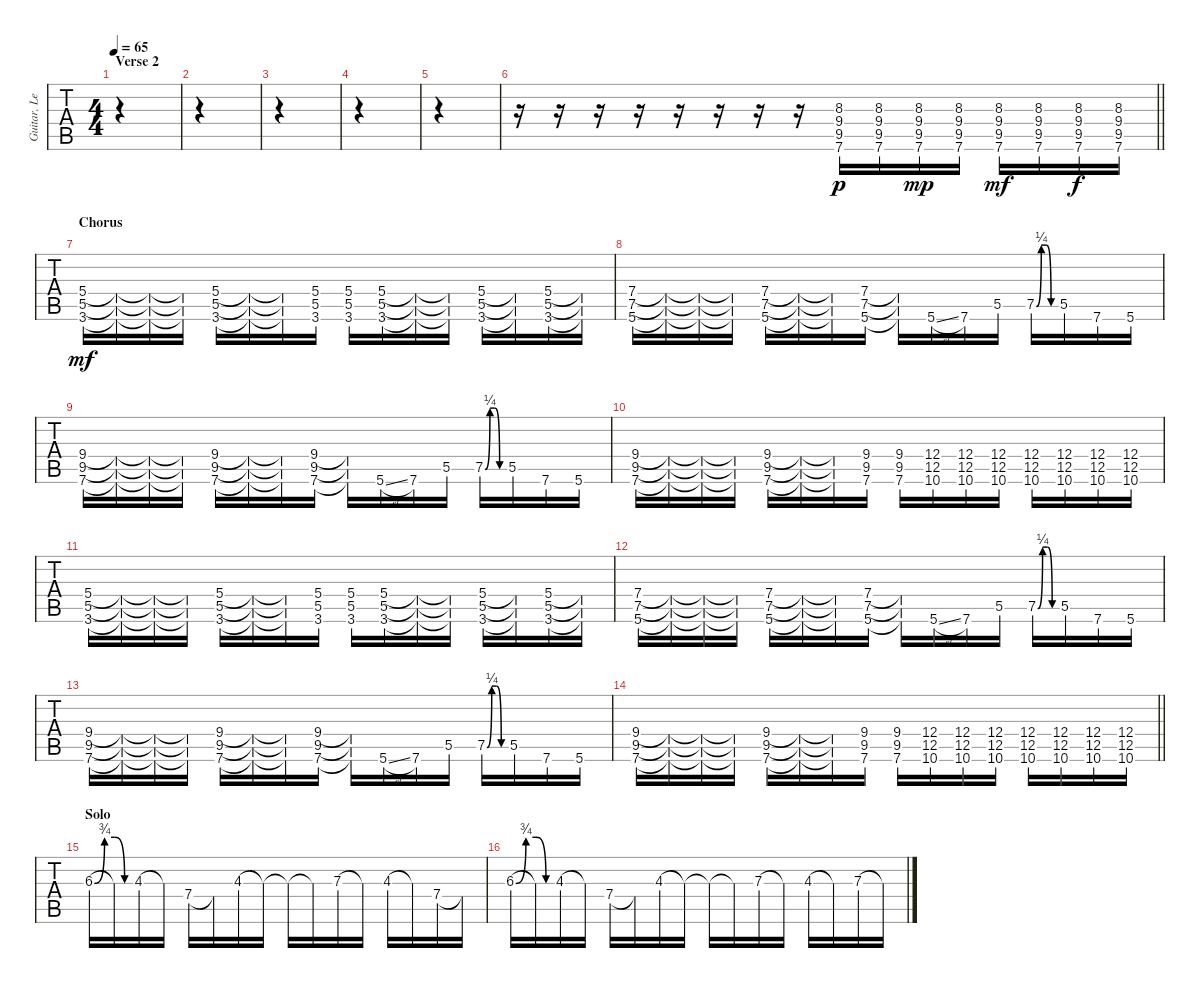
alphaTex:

\track ("Guitar, Lead" "Guitar, Le") {instrument overdrivenguitar}
\staff {tabs}
\tuning (E4 B3 G3 D3 A2 E2) {hide}
\ts (4 4)
\section ("" "Verse 2")
\tempo 65
\clef g2
\ks c
|
|
|
|
|
\barLineRight lightlight
r.16 r.16 r.16 r.16 r.16 r.16 r.16 r.16 (8.3 9.4 9.5 7.6).16{dy p} (8.3 9.4 9.5 7.6).16 (8.3 9.4 9.5 7.6).16{dy mp} (8.3 9.4 9.5 7.6).16 (8.3 9.4 9.5 7.6).16{dy mf} (8.3 9.4 9.5 7.6).16 (8.3 9.4 9.5 7.6).16{dy f} (8.3 9.4 9.5 7.6).16 |
\section ("" "Chorus")
(5.4 5.5 3.6).16{dy mf} (5.4{t} 5.5{t} 3.6{t}).16 (5.4{t} 5.5{t} 3.6{t}).16 (5.4{t} 5.5{t} 3.6{t}).16 (5.4 5.5 3.6).16 (5.4{t} 5.5{t} 3.6{t}).16 (5.4{t} 5.5{t} 3.6{t}).16 (5.4 5.5 3.6).16 (5.4 5.5 3.6).16 (5.4 5.5 3.6).16 (5.4{t} 5.5{t} 3.6{t}).16 (5.4{t} 5.5{t} 3.6{t}).16 (5.4 5.5 3.6).16 (5.4{t} 5.5{t} 3.6{t}).16 (5.4 5.5 3.6).16 (5.4{t} 5.5{t} 3.6{t}).16 |
(7.4 7.5 5.6).16 (7.4{t} 7.5{t} 5.6{t}).16 (7.4{t} 7.5{t} 5.6{t}).16 (7.4{t} 7.5{t} 5.6{t}).16 (7.4 7.5 5.6).16 (7.4{t} 7.5{t} 5.6{t}).16 (7.4{t} 7.5{t} 5.6{t}).16 (7.4 7.5 5.6).16 (7.4{t} 7.5{t} 5.6{t}).16 5.6{sl}.16 7.6.16 5.5.16 7.5{be (custom 0 0 15 1 30 1 45 0 60 0)}.16 5.5.16 7.6.16 5.6.16 |
(9.4 9.5 7.6).16 (9.4{t} 9.5{t} 7.6{t}).16 (9.4{t} 9.5{t} 7.6{t}).16 (9.4{t} 9.5{t} 7.6{t}).16 (9.4 9.5 7.6).16 (9.4{t} 9.5{t} 7.6{t}).16 (9.4{t} 9.5{t} 7.6{t}).16 (9.4 9.5 7.6).16 (9.4{t} 9.5{t} 7.6{t}).16 5.6{sl}.16 7.6.16 5.5.16 7.5{be (custom 0 0 15 1 30 1 45 0 60 0)}.16 5.5.16 7.6.16 5.6.16 |
(9.4 9.5 7.6).16 (9.4{t} 9.5{t} 7.6{t}).16 (9.4{t} 9.5{t} 7.6{t}).16 (9.4{t} 9.5{t} 7.6{t}).16 (9.4 9.5 7.6).16 (9.4{t} 9.5{t} 7.6{t}).16 (9.4{t} 9.5{t} 7.6{t}).16 (9.4 9.5 7.6).16 (9.4 9.5 7.6).16 (12.4 12.5 10.6).16 (12.4 12.5 10.6).16 (12.4 12.5 10.6).16 (12.4 12.5 10.6).16 (12.4 12.5 10.6).16 (12.4 12.5 10.6).16 (12.4 12.5 10.6).16 |
(5.4 5.5 3.6).16 (5.4{t} 5.5{t} 3.6{t}).16 (5.4{t} 5.5{t} 3.6{t}).16 (5.4{t} 5.5{t} 3.6{t}).16 (5.4 5.5 3.6).16 (5.4{t} 5.5{t} 3.6{t}).16 (5.4{t} 5.5{t} 3.6{t}).16 (5.4 5.5 3.6).16 (5.4 5.5 3.6).16 (5.4 5.5 3.6).16 (5.4{t} 5.5{t} 3.6{t}).16 (5.4{t} 5.5{t} 3.6{t}).16 (5.4 5.5 3.6).16 (5.4{t} 5.5{t} 3.6{t}).16 (5.4 5.5 3.6).16 (5.4{t} 5.5{t} 3.6{t}).16 |
(7.4 7.5 5.6).16 (7.4{t} 7.5{t} 5.6{t}).16 (7.4{t} 7.5{t} 5.6{t}).16 (7.4{t} 7.5{t} 5.6{t}).16 (7.4 7.5 5.6).16 (7.4{t} 7.5{t} 5.6{t}).16 (7.4{t} 7.5{t} 5.6{t}).16 (7.4 7.5 5.6).16 (7.4{t} 7.5{t} 5.6{t}).16 5.6{sl}.16 7.6.16 5.5.16 7.5{be (custom 0 0 15 1 30 1 45 0 60 0)}.16 5.5.16 7.6.16 5.6.16 |
(9.4 9.5 7.6).16 (9.4{t} 9.5{t} 7.6{t}).16 (9.4{t} 9.5{t} 7.6{t}).16 (9.4{t} 9.5{t} 7.6{t}).16 (9.4 9.5 7.6).16 (9.4{t} 9.5{t} 7.6{t}).16 (9.4{t} 9.5{t} 7.6{t}).16 (9.4 9.5 7.6).16 (9.4{t} 9.5{t} 7.6{t}).16 5.6{sl}.16 7.6.16 5.5.16 7.5{be (custom 0 0 15 1 30 1 45 0 60 0)}.16 5.5.16 7.6.16 5.6.16 |
\barLineRight lightlight
(9.4 9.5 7.6).16 (9.4{t} 9.5{t} 7.6{t}).16 (9.4{t} 9.5{t} 7.6{t}).16 (9.4{t} 9.5{t} 7.6{t}).16 (9.4 9.5 7.6).16 (9.4{t} 9.5{t} 7.6{t}).16 (9.4{t} 9.5{t} 7.6{t}).16 (9.4 9.5 7.6).16 (9.4 9.5 7.6).16 (12.4 12.5 10.6).16 (12.4 12.5 10.6).16 (12.4 12.5 10.6).16 (12.4 12.5 10.6).16 (12.4 12.5 10.6).16 (12.4 12.5 10.6).16 (12.4 12.5 10.6).16 |
\section ("" "Solo")
6.3{be (custom 0 0 15 3 30 3 45 0 60 0)}.16 6.3{t}.16 4.3.16 4.3{t}.16 7.4.16 7.4{t}.16 4.3.16 4.3{t}.16 4.3{t}.16 4.3{t}.16 7.3.16 7.3{t}.16 4.3.16 4.3{t}.16 7.4.16 7.4{t}.16 |
6.3{be (custom 0 0 15 3 30 3 45 0 60 0)}.16 6.3{t}.16 4.3.16 4.3{t}.16 7.4.16 7.4{t}.16 4.3.16 4.3{t}.16 4.3{t}.16 4.3{t}.16 7.3.16 7.3{t}.16 4.3.16 4.3{t}.16 7.3.16 7.3{t}.16
